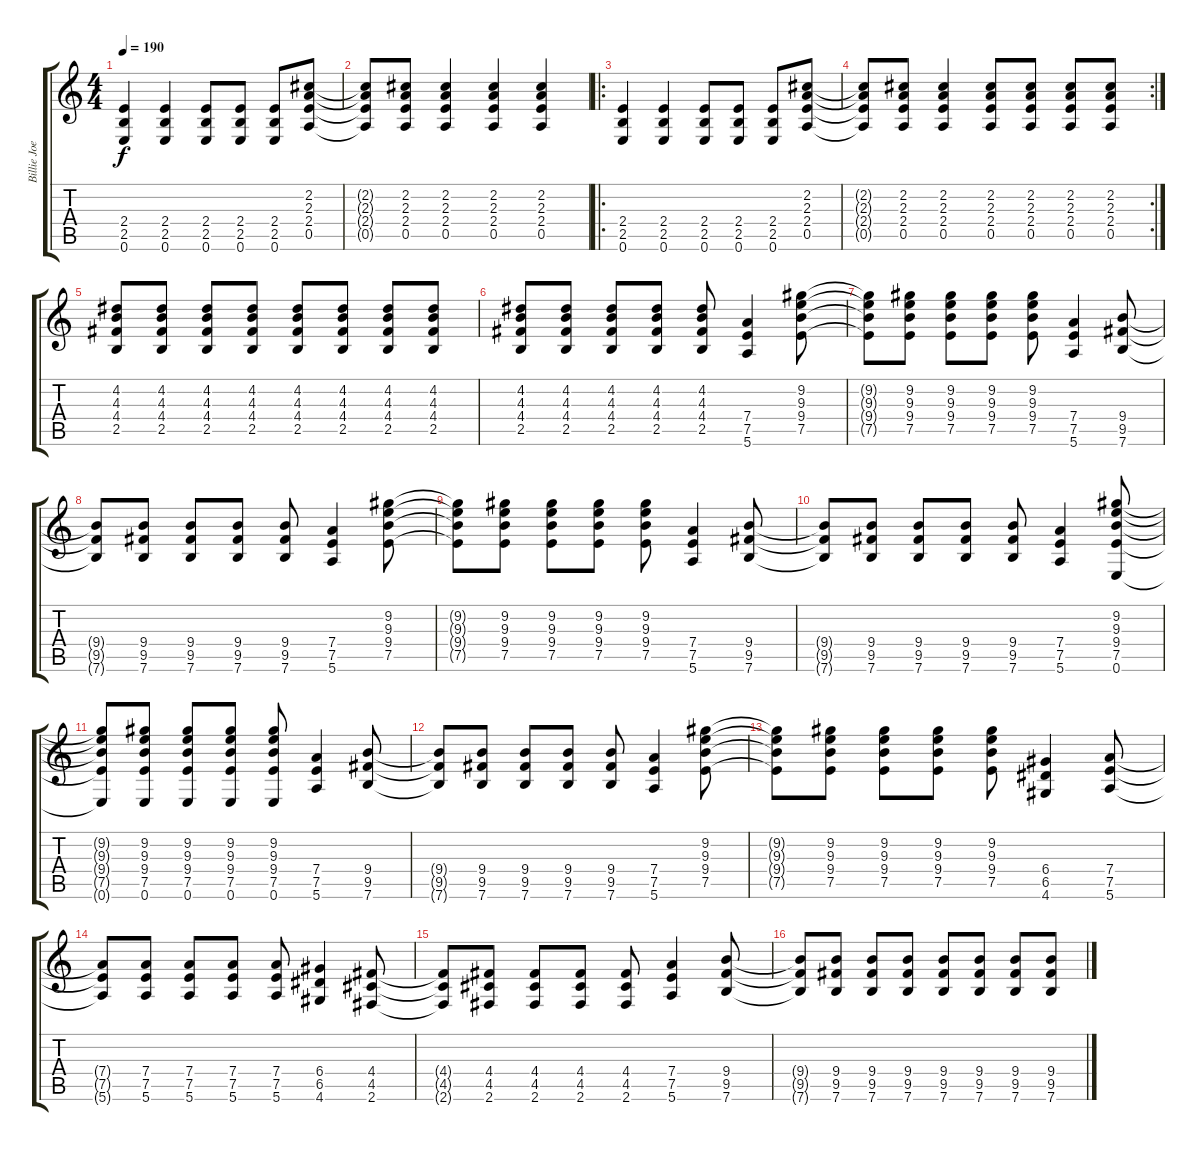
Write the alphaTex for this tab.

\track ("Billie Joe Armstrong" "Billie Joe") {instrument overdrivenguitar}
\staff {score tabs}
\tuning (E4 B3 G3 D3 A2 E2) {hide}
\ts (4 4)
\tempo 190
\clef g2
\ks c
(2.4 2.5 0.6).4{dy f} (2.4 2.5 0.6).4 (2.4 2.5 0.6).8 (2.4 2.5 0.6).8 (2.4 2.5 0.6).8 (2.2 2.3 2.4 0.5).8 |
(2.2{t} 2.3{t} 2.4{t} 0.5{t}).8 (2.2 2.3 2.4 0.5).8 (2.2 2.3 2.4 0.5).4 (2.2 2.3 2.4 0.5).4 (2.2 2.3 2.4 0.5).4 |
\ro
(2.4 2.5 0.6).4 (2.4 2.5 0.6).4 (2.4 2.5 0.6).8 (2.4 2.5 0.6).8 (2.4 2.5 0.6).8 (2.2 2.3 2.4 0.5).8 |
\rc 2
(2.2{t} 2.3{t} 2.4{t} 0.5{t}).8 (2.2 2.3 2.4 0.5).8 (2.2 2.3 2.4 0.5).4 (2.2 2.3 2.4 0.5).8 (2.2 2.3 2.4 0.5).8 (2.2 2.3 2.4 0.5).8 (2.2 2.3 2.4 0.5).8 |
(4.2 4.3 4.4 2.5).8 (4.2 4.3 4.4 2.5).8 (4.2 4.3 4.4 2.5).8 (4.2 4.3 4.4 2.5).8 (4.2 4.3 4.4 2.5).8 (4.2 4.3 4.4 2.5).8 (4.2 4.3 4.4 2.5).8 (4.2 4.3 4.4 2.5).8 |
(4.2 4.3 4.4 2.5).8 (4.2 4.3 4.4 2.5).8 (4.2 4.3 4.4 2.5).8 (4.2 4.3 4.4 2.5).8 (4.2 4.3 4.4 2.5).8 (7.4 7.5 5.6).4 (9.2 9.3 9.4 7.5).8 |
(9.2{t} 9.3{t} 9.4{t} 7.5{t}).8 (9.2 9.3 9.4 7.5).8 (9.2 9.3 9.4 7.5).8 (9.2 9.3 9.4 7.5).8 (9.2 9.3 9.4 7.5).8 (7.4 7.5 5.6).4 (9.4 9.5 7.6).8 |
(9.4{t} 9.5{t} 7.6{t}).8 (9.4 9.5 7.6).8 (9.4 9.5 7.6).8 (9.4 9.5 7.6).8 (9.4 9.5 7.6).8 (7.4 7.5 5.6).4 (9.2 9.3 9.4 7.5).8 |
(9.2{t} 9.3{t} 9.4{t} 7.5{t}).8 (9.2 9.3 9.4 7.5).8 (9.2 9.3 9.4 7.5).8 (9.2 9.3 9.4 7.5).8 (9.2 9.3 9.4 7.5).8 (7.4 7.5 5.6).4 (9.4 9.5 7.6).8 |
(9.4{t} 9.5{t} 7.6{t}).8 (9.4 9.5 7.6).8 (9.4 9.5 7.6).8 (9.4 9.5 7.6).8 (9.4 9.5 7.6).8 (7.4 7.5 5.6).4 (9.2 9.3 9.4 7.5 0.6).8 |
(9.2{t} 9.3{t} 9.4{t} 7.5{t} 0.6{t}).8 (9.2 9.3 9.4 7.5 0.6).8 (9.2 9.3 9.4 7.5 0.6).8 (9.2 9.3 9.4 7.5 0.6).8 (9.2 9.3 9.4 7.5 0.6).8 (7.4 7.5 5.6).4 (9.4 9.5 7.6).8 |
(9.4{t} 9.5{t} 7.6{t}).8 (9.4 9.5 7.6).8 (9.4 9.5 7.6).8 (9.4 9.5 7.6).8 (9.4 9.5 7.6).8 (7.4 7.5 5.6).4 (9.2 9.3 9.4 7.5).8 |
(9.2{t} 9.3{t} 9.4{t} 7.5{t}).8 (9.2 9.3 9.4 7.5).8 (9.2 9.3 9.4 7.5).8 (9.2 9.3 9.4 7.5).8 (9.2 9.3 9.4 7.5).8 (6.4 6.5 4.6).4 (7.4 7.5 5.6).8 |
(7.4{t} 7.5{t} 5.6{t}).8 (7.4 7.5 5.6).8 (7.4 7.5 5.6).8 (7.4 7.5 5.6).8 (7.4 7.5 5.6).8 (6.4 6.5 4.6).4 (4.4 4.5 2.6).8 |
(4.4{t} 4.5{t} 2.6{t}).8 (4.4 4.5 2.6).8 (4.4 4.5 2.6).8 (4.4 4.5 2.6).8 (4.4 4.5 2.6).8 (7.4 7.5 5.6).4 (9.4 9.5 7.6).8 |
(9.4{t} 9.5{t} 7.6{t}).8 (9.4 9.5 7.6).8 (9.4 9.5 7.6).8 (9.4 9.5 7.6).8 (9.4 9.5 7.6).8 (9.4 9.5 7.6).8 (9.4 9.5 7.6).8 (9.4 9.5 7.6).8
